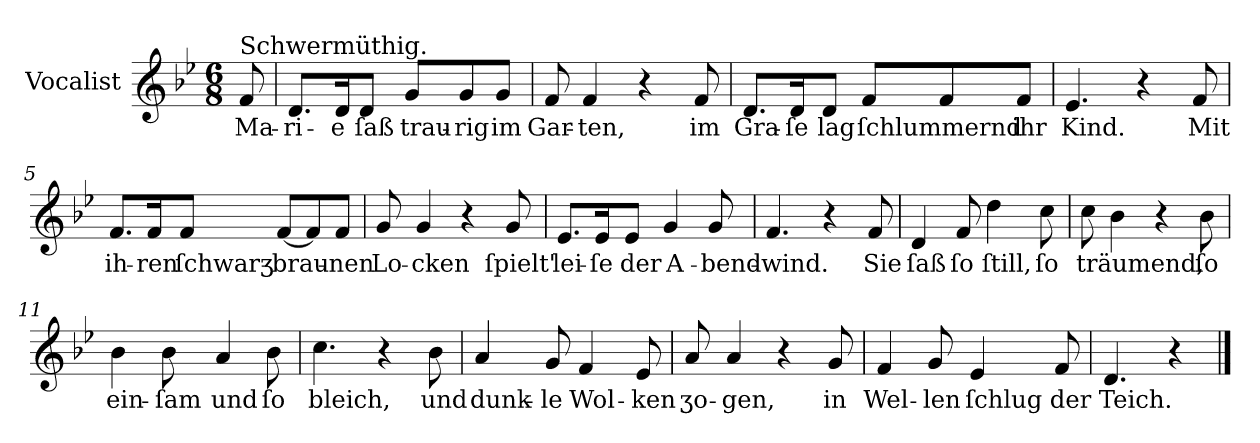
**kern	**text
*part1	*part1
*staff1	*staff1
*I"Vocalist	*
*clefG2	*
*k[b-e-]	*
*B-:	*
*M6/8	*
=	=
!LO:TX:a:t=Schwermüthig.	!
8f	Ma-
=1	=1
8.d/L	-ri-
16d/K	-e
8d/J	ſaß
8g/L	trau-
8g/	-rig
8g/J	im
=2	=2
8f	Gar-
4f	-ten,
4r	.
8f	im
=3	=3
8.d/L	Gra-
16d/K	-ſe
8d/J	lag
8f/L	ſchlummernd
8f/	.
8f/J	ihr
=4	=4
4.e-	Kind.
4r	.
8f	Mit
=5	=5
8.f/L	ih-
16f/K	-ren
8f/J	ſchwarʒ-
[8f/L	-brau-
8f/]	.
8f/J	-nen
=6	=6
8g	Lo-
4g	-cken
4r	.
8g	ſpielt'
=7	=7
8.e-/L	lei-
16e-/K	-ſe
8e-/J	der
4g	A-
8g	-bend-
=8	=8
4.f	-wind.
4r	.
8f	Sie
=9	=9
4d	ſaß
8f	ſo
4dd	ſtill,
8cc	ſo
=10	=10
8cc	träumend,
4b-	.
4r	.
8b-	ſo
=11	=11
4b-	ein-
8b-	-ſam
4a	und
8b-	ſo
=12	=12
4.cc	bleich,
4r	.
8b-	und
=13	=13
4a	dunk-
8g	-le
4f	Wol-
8e-	-ken
=14	=14
8a	ʒo-
4a	-gen,
4r	.
8g	in
=15	=15
4f	Wel-
8g	-len
4e-	ſchlug
8f	der
=16	=16
4.d	Teich.
4r	.
==	==
*-	*-
